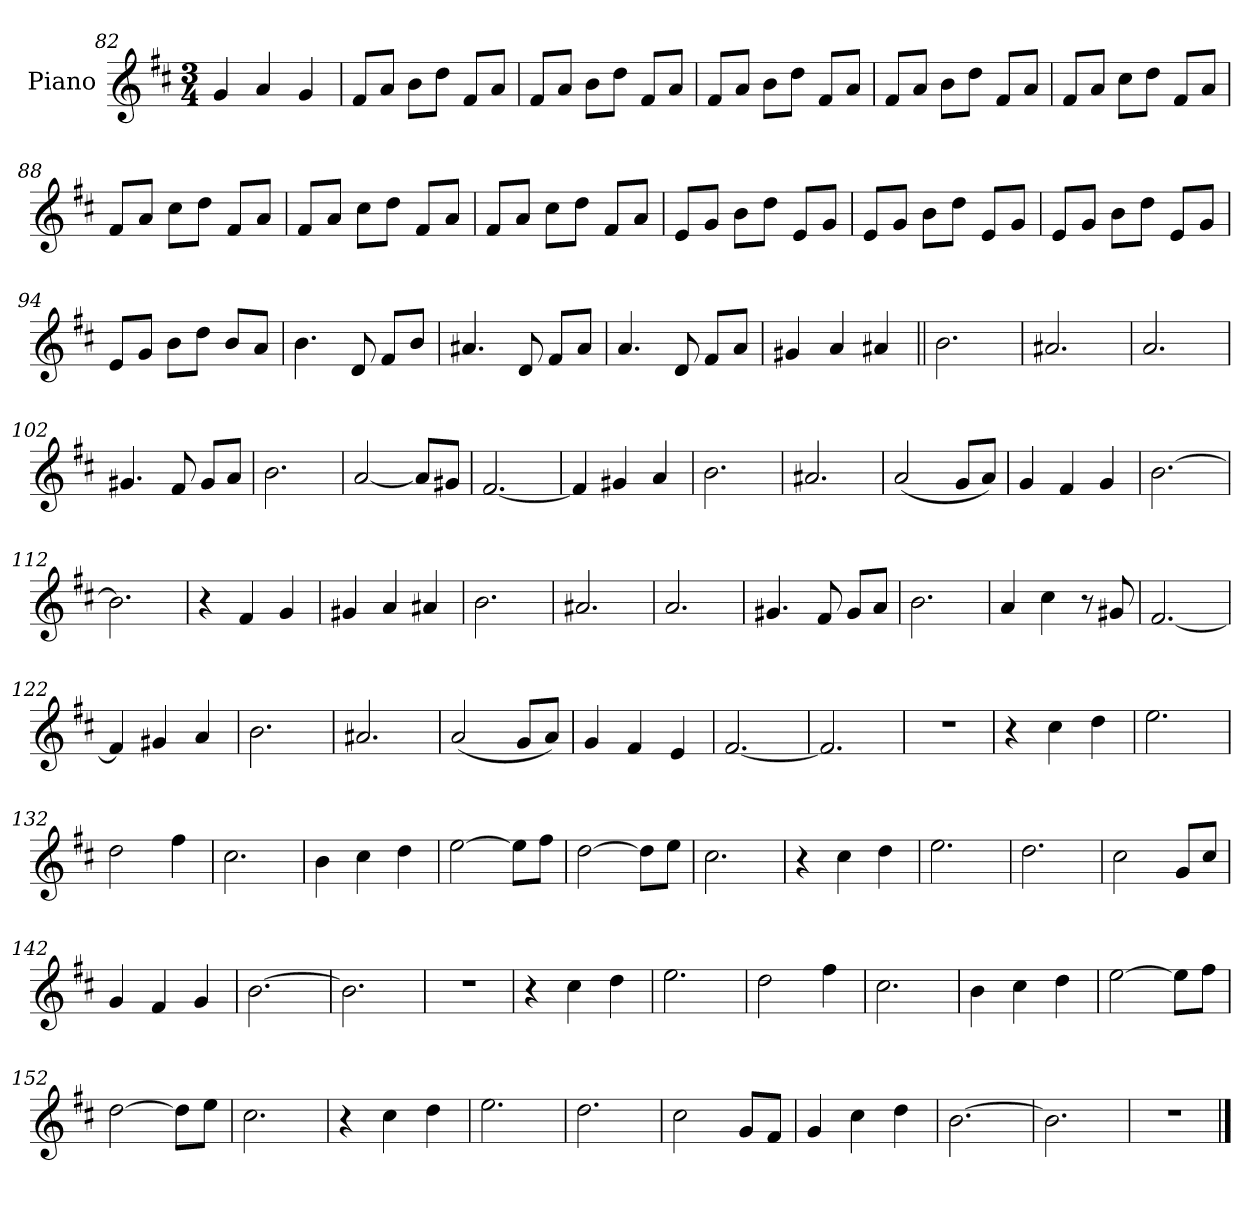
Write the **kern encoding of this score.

**kern
*part1
*staff1
*I"Piano
*I'Pno.
*clefG2
*k[f#c#]
*M3/4
=82
4g
4a
4g
=83
8f#L
8aJ
8bL
8ddJ
8f#L
8aJ
=84
8f#L
8aJ
8bL
8ddJ
8f#L
8aJ
=85
8f#L
8aJ
8bL
8ddJ
8f#L
8aJ
=86
8f#L
8aJ
8bL
8ddJ
8f#L
8aJ
=87
8f#L
8aJ
8cc#L
8ddJ
8f#L
8aJ
=88
8f#L
8aJ
8cc#L
8ddJ
8f#L
8aJ
=89
8f#L
8aJ
8cc#L
8ddJ
8f#L
8aJ
=90
8f#L
8aJ
8cc#L
8ddJ
8f#L
8aJ
=91
8eL
8gJ
8bL
8ddJ
8eL
8gJ
=92
8eL
8gJ
8bL
8ddJ
8eL
8gJ
=93
8eL
8gJ
8bL
8ddJ
8eL
8gJ
=94
8eL
8gJ
8bL
8ddJ
8bL
8aJ
=95
4.b
8d
8f#L
8bJ
=96
4.a#X
8d
8f#L
8a#J
=97
4.a
8d
8f#L
8aJ
=98
4g#X
4a
4a#X
=99||
2.b
=100
2.a#X
=101
2.a
=102
4.g#X
8f#
8g#L
8aJ
=103
2.b
=104
[2a
8aL]
8g#XJ
=105
[2.f#
=106
4f#]
4g#X
4a
=107
2.b
=108
2.a#X
=109
(<2a
8gL
8aJ)
=110
4g
4f#
4g
=111
[2.b
=112
2.b]
=113
4r
4f#
4g
=114
4g#X
4a
4a#X
=115
2.b
=116
2.a#X
=117
2.a
=118
4.g#X
8f#
8g#L
8aJ
=119
2.b
=120
4a
4cc#
8r
8g#X
=121
[2.f#
=122
4f#]
4g#X
4a
=123
2.b
=124
2.a#X
=125
(<2a
8gL
8aJ)
=126
4g
4f#
4e
=127
[2.f#
=128
2.f#]
=129
2.r
=130
4r
4cc#
4dd
=131
2.ee
=132
2dd
4ff#
=133
2.cc#
=134
4b
4cc#
4dd
=135
[2ee
8eeL]
8ff#J
=136
[2dd
8ddL]
8eeJ
=137
2.cc#
=138
4r
4cc#
4dd
=139
2.ee
=140
2.dd
=141
2cc#
8gL
8cc#J
=142
4g
4f#
4g
=143
[2.b
=144
2.b]
=145
2.r
=146
4r
4cc#
4dd
=147
2.ee
=148
2dd
4ff#
=149
2.cc#
=150
4b
4cc#
4dd
=151
[2ee
8eeL]
8ff#J
=152
[2dd
8ddL]
8eeJ
=153
2.cc#
=154
4r
4cc#
4dd
=155
2.ee
=156
2.dd
=157
2cc#
8gL
8f#J
=158
4g
4cc#
4dd
=159
[2.b
=160
2.b]
=161
2.r
==
*-
